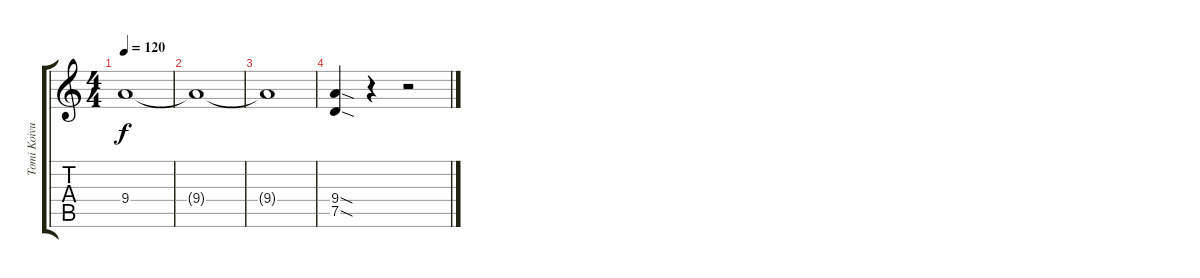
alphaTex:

\track ("Tomi Koivusaari" "Tomi Koivu") {instrument distortionguitar}
\staff {score tabs}
\tuning (D4 A3 F3 C3 G2 D2) {hide}
\ts (4 4)
\tempo 120
\clef g2
\ks c
9.4{t}.1{dy f} |
9.4{t}.1 |
9.4{t}.1 |
(9.4{sod} 7.5{sod}).4 r.4 r.2
